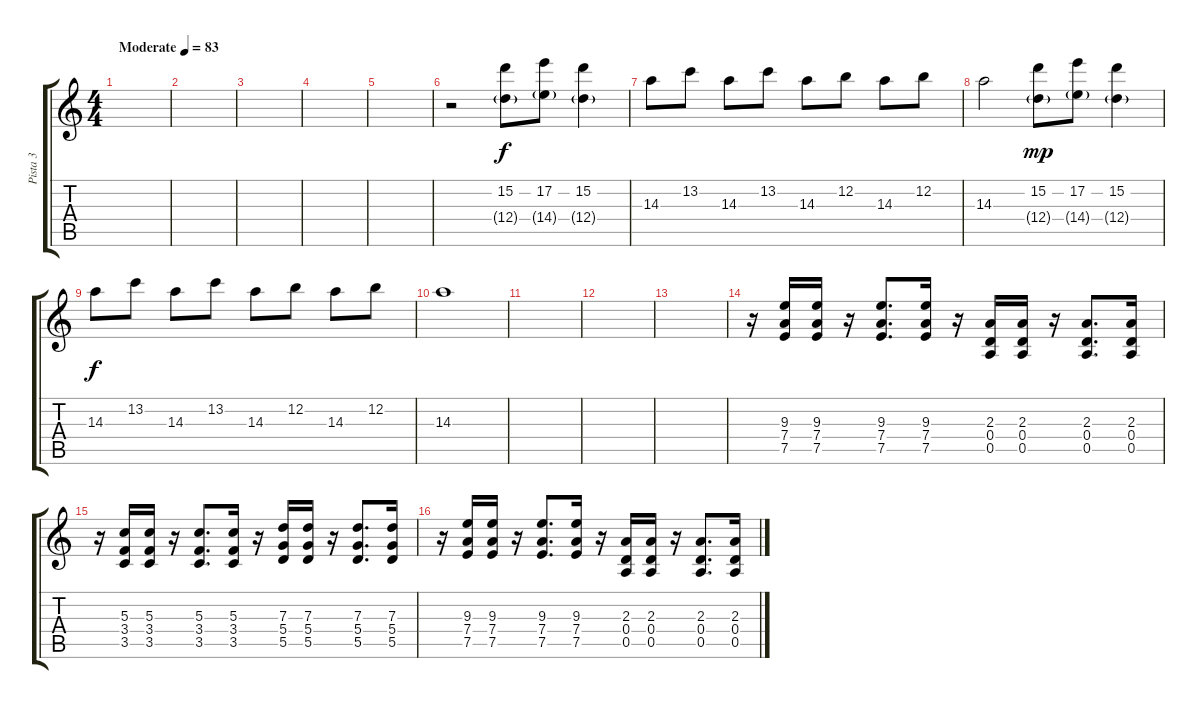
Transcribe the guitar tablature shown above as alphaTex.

\track ("Pista 3" "Pista 3") {instrument electricguitarjazz}
\staff {score tabs}
\tuning (E4 B3 G3 D3 A2 D2) {hide}
\ts (4 4)
\tempo (83 "Moderate")
\clef g2
\ks c
|
|
|
|
|
r.2 (15.2 12.4{g}).8 (17.2 14.4{g}).8 (15.2 12.4{g}).4 |
14.3.8{dy f} 13.2.8 14.3.8 13.2.8 14.3.8 12.2.8 14.3.8 12.2.8 |
14.3.2 (15.2 12.4{g}).8{dy mp} (17.2 14.4{g}).8 (15.2 12.4{g}).4 |
14.3.8{dy f} 13.2.8 14.3.8 13.2.8 14.3.8 12.2.8 14.3.8 12.2.8 |
14.3.1{volume 4} |
|
|
|
r.16{volume 11 instrument distortionguitar} (9.3 7.4 7.5).16 (9.3 7.4 7.5).16 r.16 (9.3 7.4 7.5).8{d} (9.3 7.4 7.5).16 r.16 (2.3 0.4 0.5).16 (2.3 0.4 0.5).16 r.16 (2.3 0.4 0.5).8{d} (2.3 0.4 0.5).16 |
r.16 (5.3 3.4 3.5).16 (5.3 3.4 3.5).16 r.16 (5.3 3.4 3.5).8{d} (5.3 3.4 3.5).16 r.16 (7.3 5.4 5.5).16 (7.3 5.4 5.5).16 r.16 (7.3 5.4 5.5).8{d} (7.3 5.4 5.5).16 |
r.16 (9.3 7.4 7.5).16 (9.3 7.4 7.5).16 r.16 (9.3 7.4 7.5).8{d} (9.3 7.4 7.5).16 r.16 (2.3 0.4 0.5).16 (2.3 0.4 0.5).16 r.16 (2.3 0.4 0.5).8{d} (2.3 0.4 0.5).16
